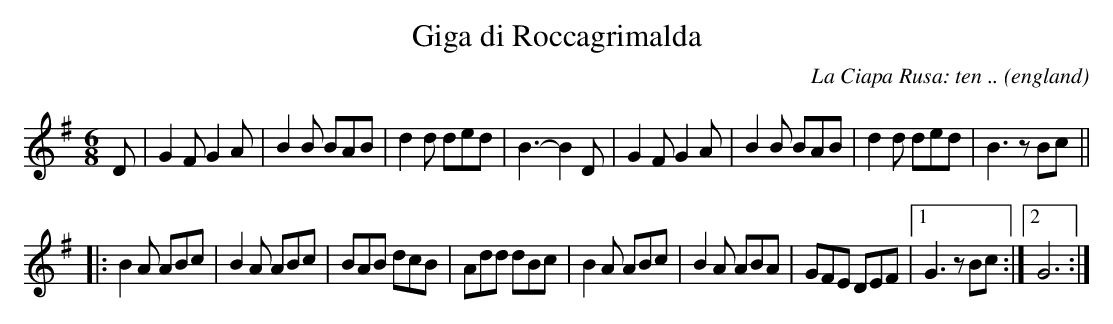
X:1
T:Giga di Roccagrimalda
O:england
C:La Ciapa Rusa: ten ..
M:6/8
L:1/8
K:G
D|G2F G2A|B2B BAB|d2d ded|B3-B2D|\
G2F G2A|B2B BAB|d2d ded|B3 zBc||
|:B2A ABc|B2A ABc|BAB dcB|Add dBc|\
B2A ABc|B2A ABA|GFE DEF|1G3 zBc:|2 G6:|
